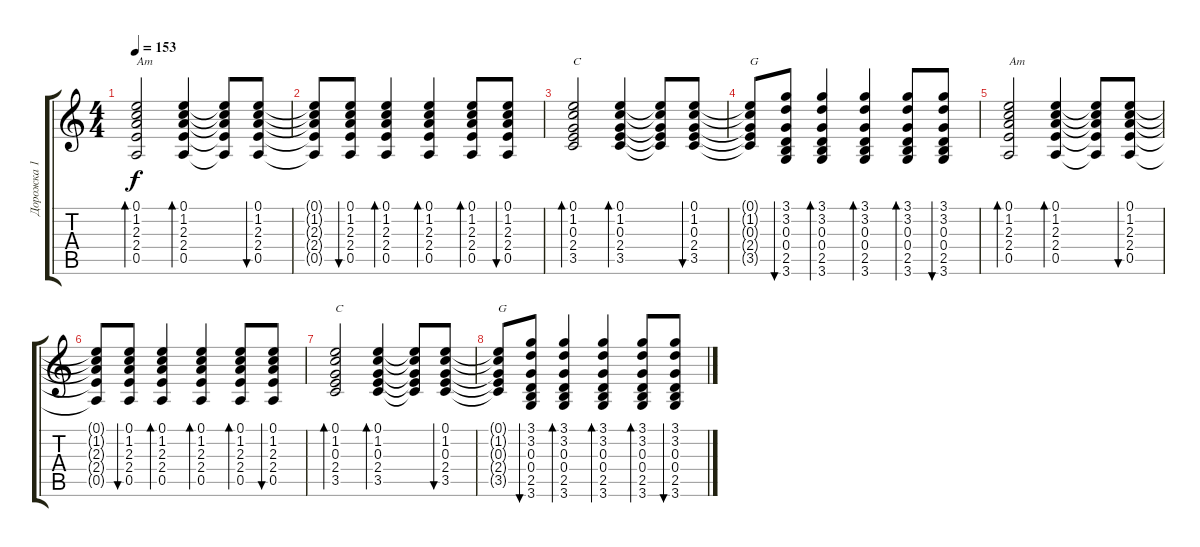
\track ("Дорожка 1" "Дорожка 1") {instrument acousticguitarsteel}
\staff {score tabs}
\tuning (E4 B3 G3 D3 A2 E2) {hide}
\ts (4 4)
\tempo 153
\clef g2
\ks c
(0.1 1.2 2.3 2.4 0.5).2{bd 30 txt "Am" dy f} (0.1 1.2 2.3 2.4 0.5).4{bd 30} (0.1{t} 1.2{t} 2.3{t} 2.4{t} 0.5{t}).8 (0.1 1.2 2.3 2.4 0.5).8{bu 30} |
(0.1{t} 1.2{t} 2.3{t} 2.4{t} 0.5{t}).8 (0.1 1.2 2.3 2.4 0.5).8{bu 30} (0.1 1.2 2.3 2.4 0.5).4{bd 30} (0.1 1.2 2.3 2.4 0.5).4{bd 30} (0.1 1.2 2.3 2.4 0.5).8{bd 30} (0.1 1.2 2.3 2.4 0.5).8{bu 30} |
(0.1 1.2 0.3 2.4 3.5).2{bd 30 txt "C"} (0.1 1.2 0.3 2.4 3.5).4{bd 30} (0.1{t} 1.2{t} 0.3{t} 2.4{t} 3.5{t}).8 (0.1 1.2 0.3 2.4 3.5).8{bu 30} |
(0.1{t} 1.2{t} 0.3{t} 2.4{t} 3.5{t}).8{txt "G"} (3.1 3.2 0.3 0.4 2.5 3.6).8{bu 30} (3.1 3.2 0.3 0.4 2.5 3.6).4{bd 30} (3.1 3.2 0.3 0.4 2.5 3.6).4{bd 30} (3.1 3.2 0.3 0.4 2.5 3.6).8{bd 30} (3.1 3.2 0.3 0.4 2.5 3.6).8{bu 30} |
(0.1 1.2 2.3 2.4 0.5).2{bd 30 txt "Am"} (0.1 1.2 2.3 2.4 0.5).4{bd 30} (0.1{t} 1.2{t} 2.3{t} 2.4{t} 0.5{t}).8 (0.1 1.2 2.3 2.4 0.5).8{bu 30} |
(0.1{t} 1.2{t} 2.3{t} 2.4{t} 0.5{t}).8 (0.1 1.2 2.3 2.4 0.5).8{bu 30} (0.1 1.2 2.3 2.4 0.5).4{bd 30} (0.1 1.2 2.3 2.4 0.5).4{bd 30} (0.1 1.2 2.3 2.4 0.5).8{bd 30} (0.1 1.2 2.3 2.4 0.5).8{bu 30} |
(0.1 1.2 0.3 2.4 3.5).2{bd 30 txt "C"} (0.1 1.2 0.3 2.4 3.5).4{bd 30} (0.1{t} 1.2{t} 0.3{t} 2.4{t} 3.5{t}).8 (0.1 1.2 0.3 2.4 3.5).8{bu 30} |
(0.1{t} 1.2{t} 0.3{t} 2.4{t} 3.5{t}).8{txt "G"} (3.1 3.2 0.3 0.4 2.5 3.6).8{bu 30} (3.1 3.2 0.3 0.4 2.5 3.6).4{bd 30} (3.1 3.2 0.3 0.4 2.5 3.6).4{bd 30} (3.1 3.2 0.3 0.4 2.5 3.6).8{bd 30} (3.1 3.2 0.3 0.4 2.5 3.6).8{bu 30}
